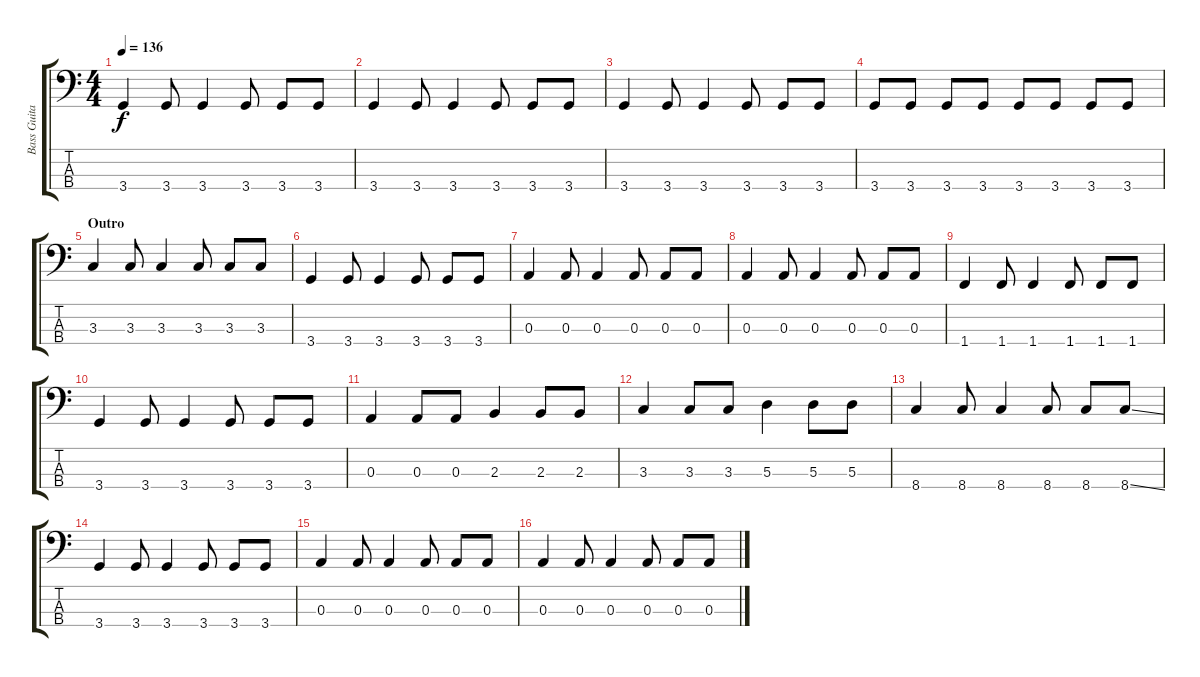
\track ("Bass Guitar" "Bass Guita") {instrument electricbassfinger}
\staff {score tabs}
\tuning (G2 D2 A1 E1) {hide}
\ts (4 4)
\tempo 136
\clef f4
\ks c
3.4.4{dy f} 3.4.8 3.4.4 3.4.8 3.4.8 3.4.8 |
3.4.4 3.4.8 3.4.4 3.4.8 3.4.8 3.4.8 |
3.4.4 3.4.8 3.4.4 3.4.8 3.4.8 3.4.8 |
3.4.8 3.4.8 3.4.8 3.4.8 3.4.8 3.4.8 3.4.8 3.4.8 |
\section ("" "Outro")
3.3.4{volume 16} 3.3.8 3.3.4 3.3.8 3.3.8 3.3.8 |
3.4.4 3.4.8 3.4.4 3.4.8 3.4.8 3.4.8 |
0.3.4 0.3.8 0.3.4 0.3.8 0.3.8 0.3.8 |
0.3.4 0.3.8 0.3.4 0.3.8 0.3.8 0.3.8 |
1.4.4 1.4.8 1.4.4 1.4.8 1.4.8 1.4.8 |
3.4.4 3.4.8 3.4.4 3.4.8 3.4.8 3.4.8 |
0.3.4 0.3.8 0.3.8 2.3.4 2.3.8 2.3.8 |
3.3.4 3.3.8 3.3.8 5.3.4 5.3.8 5.3.8 |
8.4.4 8.4.8 8.4.4 8.4.8 8.4.8 8.4{ss}.8 |
3.4.4 3.4.8 3.4.4 3.4.8 3.4.8 3.4.8 |
0.3.4 0.3.8 0.3.4 0.3.8 0.3.8 0.3.8 |
0.3.4 0.3.8 0.3.4 0.3.8 0.3.8 0.3.8
